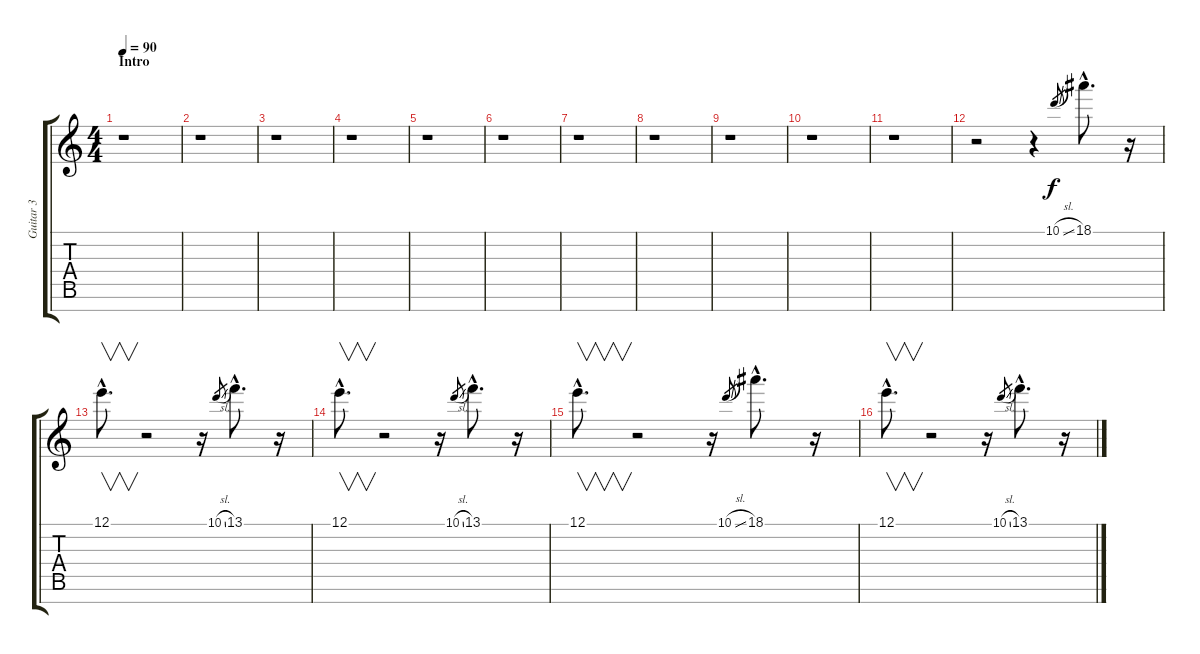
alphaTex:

\track ("Guitar 3" "Guitar 3") {instrument distortionguitar}
\staff {score tabs}
\tuning (E4 B3 G3 D3 A2 E2 B1) {hide}
\ts (4 4)
\section ("" "Intro")
\tempo 90
\clef g2
\ks c
r.1{dy f instrument distortionguitar} |
r.1 |
r.1 |
r.1 |
r.1 |
r.1 |
r.1 |
r.1 |
r.1 |
r.1 |
r.1 |
r.2 r.4 10.1{sl}.8{gr} 18.1{hac}.8{d} r.16 |
12.1{hac}.8{v d} r.2 r.16 10.1{sl}.8{gr} 13.1{hac}.8{d} r.16 |
12.1{hac}.8{v d} r.2 r.16 10.1{sl}.8{gr} 13.1{hac}.8{d} r.16 |
12.1{hac}.8{v d} r.2 r.16 10.1{sl}.8{gr} 18.1{hac}.8{d} r.16 |
12.1{hac}.8{v d} r.2 r.16 10.1{sl}.8{gr} 13.1{hac}.8{d} r.16
